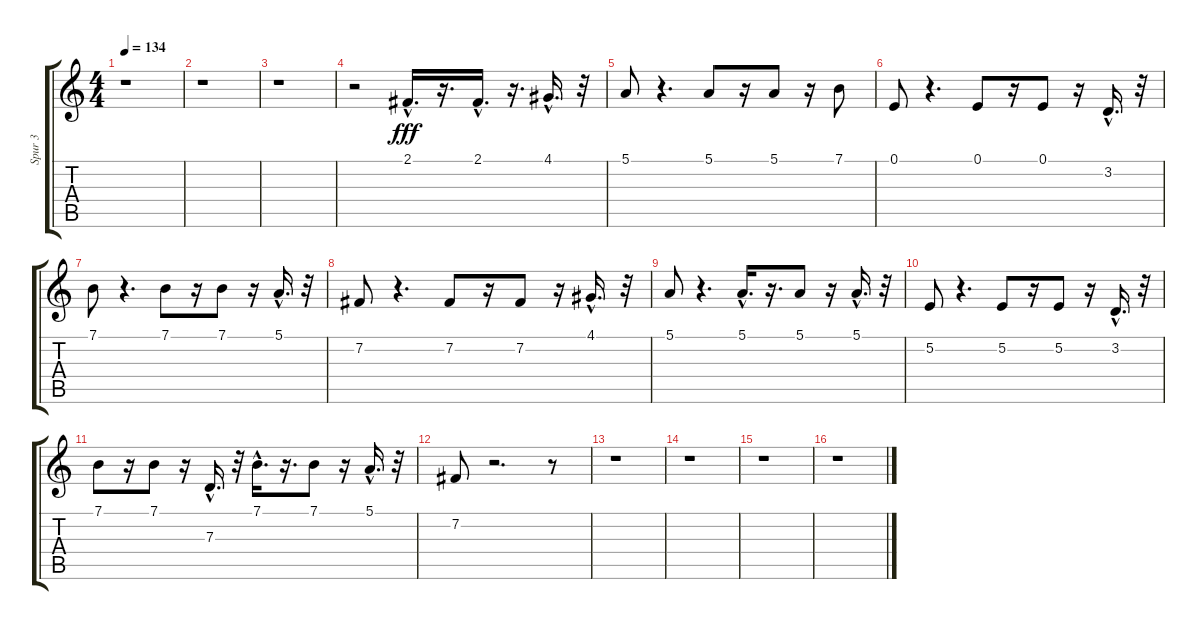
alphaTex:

\track ("Spur 3" "Spur 3") {instrument synthbrass1}
\staff {score tabs}
\tuning (E4 B3 G3 D3 A2 E2) {hide}
\ts (4 4)
\tempo 134
\clef g2
\ks c
r.1{dy fff} |
r.1 |
r.1 |
r.2 2.1{hac}.16{d} r.16{d} 2.1{hac}.16{d} r.16{d} 4.1{hac}.16{d} r.32 |
5.1.8 r.4{d} 5.1.8 r.16 5.1.8 r.16 7.1.8 |
0.1.8 r.4{d} 0.1.8 r.16 0.1.8 r.16 3.2{hac}.16{d} r.32 |
7.1.8 r.4{d} 7.1.8 r.16 7.1.8 r.16 5.1{hac}.16{d} r.32 |
7.2.8 r.4{d} 7.2.8 r.16 7.2.8 r.16 4.1{hac}.16{d} r.32 |
5.1.8 r.4{d} 5.1{hac}.16{d} r.16{d} 5.1.8 r.16 5.1{hac}.16{d} r.32 |
5.2.8 r.4{d} 5.2.8 r.16 5.2.8 r.16 3.2{hac}.16{d} r.32 |
7.1.8 r.16 7.1.8 r.16 7.3{hac}.16{d} r.32 7.1{hac}.16{d} r.16{d} 7.1.8 r.16 5.1{hac}.16{d} r.32 |
7.2.8 r.2{d} r.8 |
r.1 |
r.1 |
r.1 |
r.1
